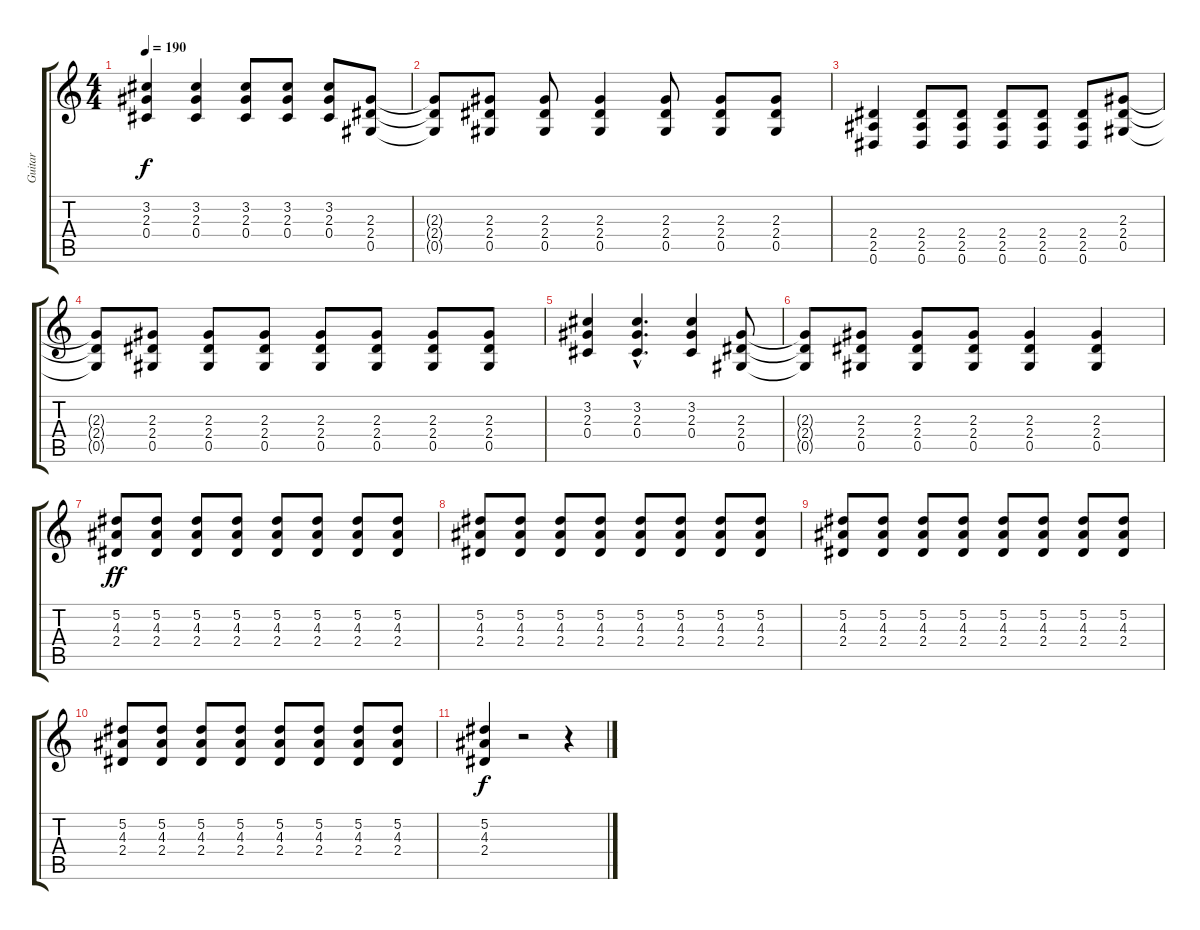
\track ("Guitar" "Guitar") {instrument distortionguitar}
\staff {score tabs}
\tuning (Eb4 Bb3 Gb3 Db3 Ab2 Eb2) {hide}
\ts (4 4)
\tempo 190
\clef g2
\ks c
(3.2 2.3 0.4).4{dy f} (3.2 2.3 0.4).4 (3.2 2.3 0.4).8 (3.2 2.3 0.4).8 (3.2 2.3 0.4).8 (2.3 2.4 0.5).8 |
(2.3{t} 2.4{t} 0.5{t}).8 (2.3 2.4 0.5).8 (2.3 2.4 0.5).8 (2.3 2.4 0.5).4 (2.3 2.4 0.5).8 (2.3 2.4 0.5).8 (2.3 2.4 0.5).8 |
(2.4 2.5 0.6).4 (2.4 2.5 0.6).8 (2.4 2.5 0.6).8 (2.4 2.5 0.6).8 (2.4 2.5 0.6).8 (2.4 2.5 0.6).8 (2.3 2.4 0.5).8 |
(2.3{t} 2.4{t} 0.5{t}).8 (2.3 2.4 0.5).8 (2.3 2.4 0.5).8 (2.3 2.4 0.5).8 (2.3 2.4 0.5).8 (2.3 2.4 0.5).8 (2.3 2.4 0.5).8 (2.3 2.4 0.5).8 |
(3.2 2.3 0.4).4 (3.2{hac} 2.3{hac} 0.4{hac}).4{d} (3.2 2.3 0.4).4 (2.3 2.4 0.5).8 |
(2.3{t} 2.4{t} 0.5{t}).8 (2.3 2.4 0.5).8 (2.3 2.4 0.5).8 (2.3 2.4 0.5).8 (2.3 2.4 0.5).4 (2.3 2.4 0.5).4 |
(5.2 4.3 2.4).8{dy ff} (5.2 4.3 2.4).8 (5.2 4.3 2.4).8 (5.2 4.3 2.4).8 (5.2 4.3 2.4).8 (5.2 4.3 2.4).8 (5.2 4.3 2.4).8 (5.2 4.3 2.4).8 |
(5.2 4.3 2.4).8 (5.2 4.3 2.4).8 (5.2 4.3 2.4).8 (5.2 4.3 2.4).8 (5.2 4.3 2.4).8 (5.2 4.3 2.4).8 (5.2 4.3 2.4).8 (5.2 4.3 2.4).8 |
(5.2 4.3 2.4).8 (5.2 4.3 2.4).8 (5.2 4.3 2.4).8 (5.2 4.3 2.4).8 (5.2 4.3 2.4).8 (5.2 4.3 2.4).8 (5.2 4.3 2.4).8 (5.2 4.3 2.4).8 |
(5.2 4.3 2.4).8 (5.2 4.3 2.4).8 (5.2 4.3 2.4).8 (5.2 4.3 2.4).8 (5.2 4.3 2.4).8 (5.2 4.3 2.4).8 (5.2 4.3 2.4).8 (5.2 4.3 2.4).8 |
(5.2 4.3 2.4).4{dy f} r.2 r.4
